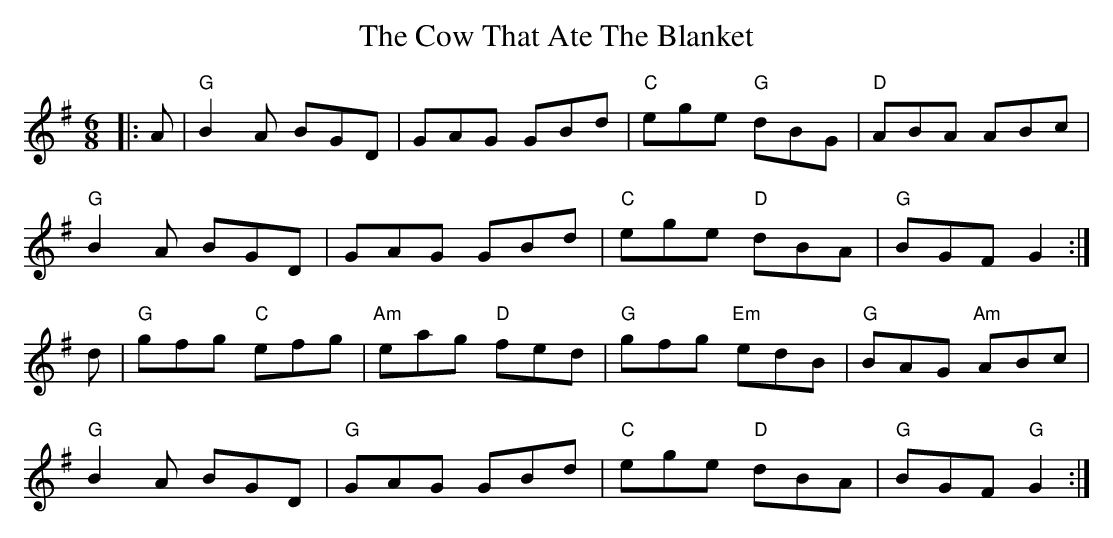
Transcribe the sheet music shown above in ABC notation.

X:1
T: The Cow That Ate The Blanket
M: 6/8
L: 1/8
K: Gmaj
|:A|"G"B2A BGD|GAG GBd|"C"ege "G"dBG|"D"ABA ABc|
"G"B2A BGD|GAG GBd|"C"ege "D"dBA|"G"BGF G2:|
d|"G"gfg "C"efg|"Am"eag "D"fed|"G"gfg "Em"edB|"G"BAG "Am"ABc|
"G"B2 A BGD|"G"GAG GBd|"C"ege "D"dBA|"G"BGF "G"G2:|
